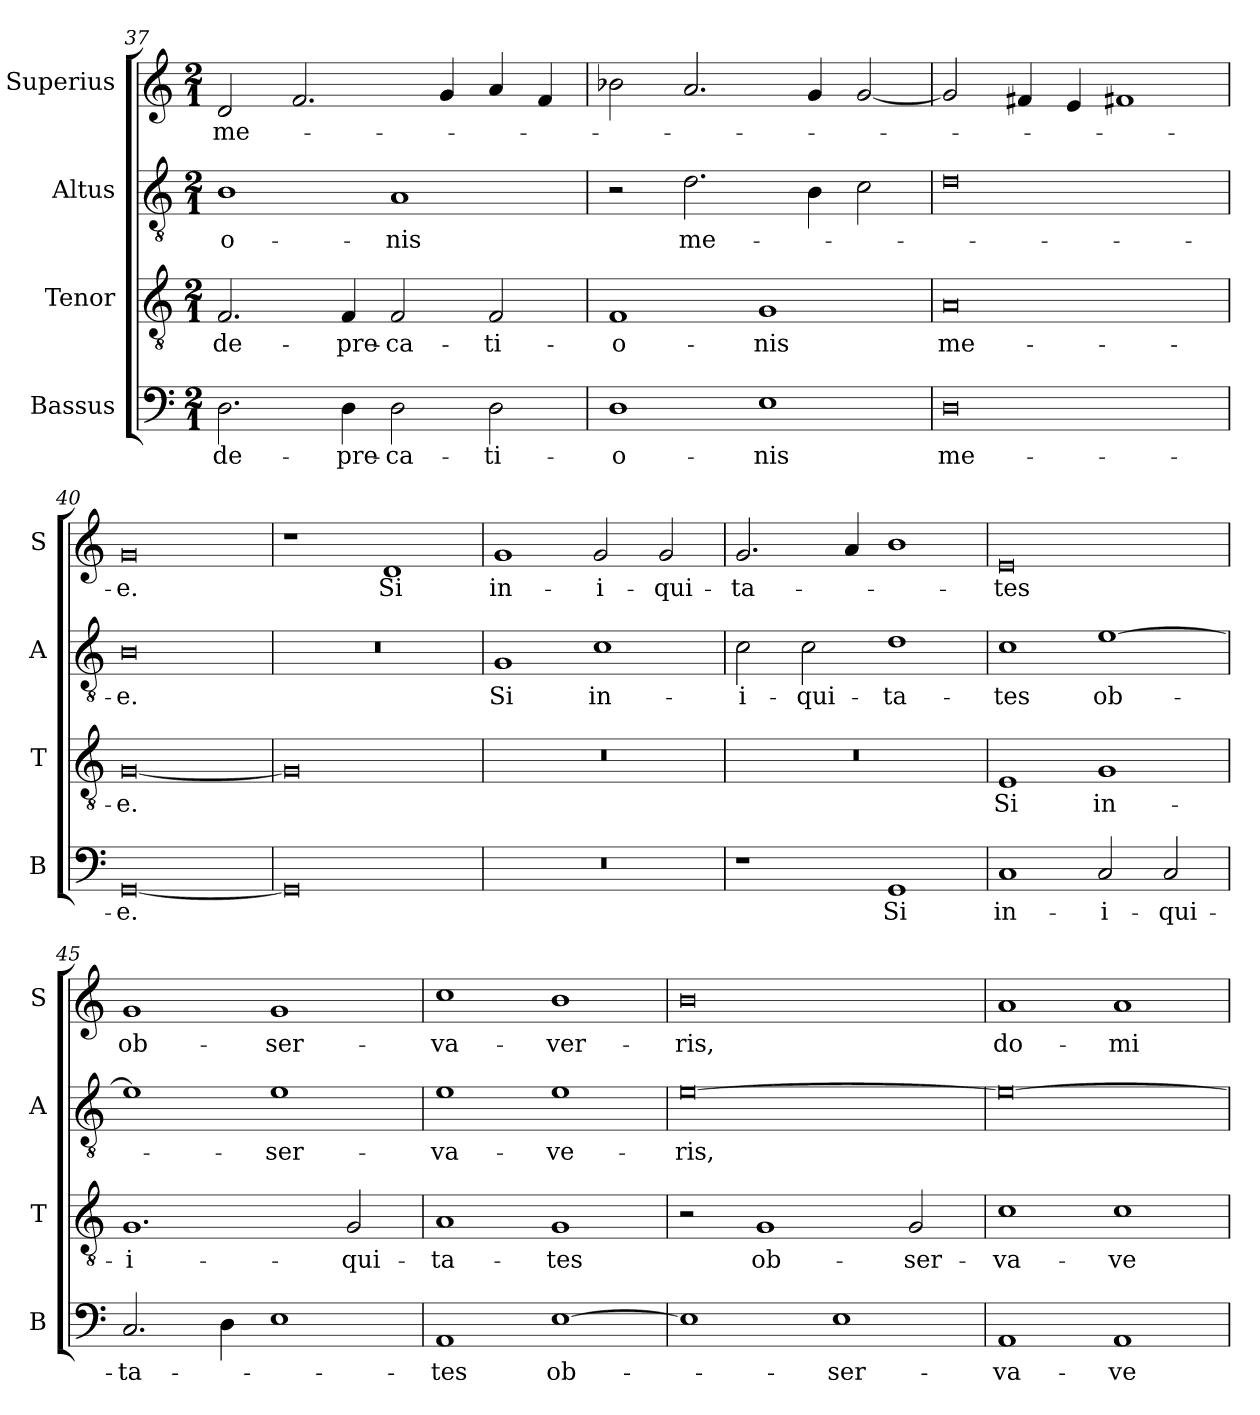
**kern	**text	**kern	**text	**kern	**text	**kern	**text
*part4	*part4	*part3	*part3	*part2	*part2	*part1	*part1
*staff4	*staff4	*staff3	*staff3	*staff2	*staff2	*staff1	*staff1
*I"Bassus	*	*I"Tenor	*	*I"Altus	*	*I"Superius	*
*I'B	*	*I'T	*	*I'A	*	*I'S	*
*clefF4	*	*clefGv2	*	*clefGv2	*	*clefG2	*
*k[]	*	*k[]	*	*k[]	*	*k[]	*
*C:	*	*C:	*	*C:	*	*C:	*
*M2/1	*	*M2/1	*	*M2/1	*	*M2/1	*
=37	=37	=37	=37	=37	=37	=37	=37
2.D	de-	2.F	de-	1B	-o-	2d	me-
.	.	.	.	.	.	2.f	.
4D	-pre-	4F	-pre-	.	.	.	.
2D	-ca-	2F	-ca-	1A	-nis	.	.
.	.	.	.	.	.	4g	.
2D	-ti-	2F	-ti-	.	.	4a	.
.	.	.	.	.	.	4f	.
=38	=38	=38	=38	=38	=38	=38	=38
1D	-o-	1F	-o-	2r	.	2b-X	.
.	.	.	.	2.d	me-	2.a	.
1E	-nis	1G	-nis	.	.	.	.
.	.	.	.	4B	.	4g	.
.	.	.	.	2c	.	[2g	.
=39	=39	=39	=39	=39	=39	=39	=39
0D	me-	0A	me-	0d	.	2g]	.
.	.	.	.	.	.	4f#X	.
.	.	.	.	.	.	4e	.
.	.	.	.	.	.	1f#X	.
=40	=40	=40	=40	=40	=40	=40	=40
[0GG	-e.	[0G	-e.	0B	-e.	0g	-e.
=41	=41	=41	=41	=41	=41	=41	=41
0GG]	.	0G]	.	0r	.	1r	.
.	.	.	.	.	.	1d	Si
=42	=42	=42	=42	=42	=42	=42	=42
0r	.	0r	.	1G	Si	1g	in-
.	.	.	.	1c	in-	2g	-i-
.	.	.	.	.	.	2g	-qui-
=43	=43	=43	=43	=43	=43	=43	=43
1r	.	0r	.	2c	-i-	2.g	-ta-
.	.	.	.	2c	-qui-	.	.
.	.	.	.	.	.	4a	.
1GG	Si	.	.	1d	-ta-	1b	.
=44	=44	=44	=44	=44	=44	=44	=44
1C	in-	1E	Si	1c	-tes	0e	-tes
2C	-i-	1G	in-	[1e	ob-	.	.
2C	-qui-	.	.	.	.	.	.
=45	=45	=45	=45	=45	=45	=45	=45
2.C	-ta-	1.G	-i-	1e]	.	1g	ob-
4D	.	.	.	.	.	.	.
1E	.	.	.	1e	-ser-	1g	-ser-
.	.	2G	-qui-	.	.	.	.
=46	=46	=46	=46	=46	=46	=46	=46
1AA	-tes	1A	-ta-	1e	-va-	1cc	-va-
[1E	ob-	1G	-tes	1e	-ve-	1b	-ver-
=47	=47	=47	=47	=47	=47	=47	=47
1E]	.	2r	.	[0e	-ris,	0b	-ris,
.	.	1G	ob-	.	.	.	.
1E	-ser-	.	.	.	.	.	.
.	.	2G	-ser-	.	.	.	.
=48	=48	=48	=48	=48	=48	=48	=48
1AA	-va-	1c	-va-	0e_	.	1a	do-
1AA	-ve-	1c	-ve-	.	.	1a	-mi-
=	=	=	=	=	=	=	=
*-	*-	*-	*-	*-	*-	*-	*-
